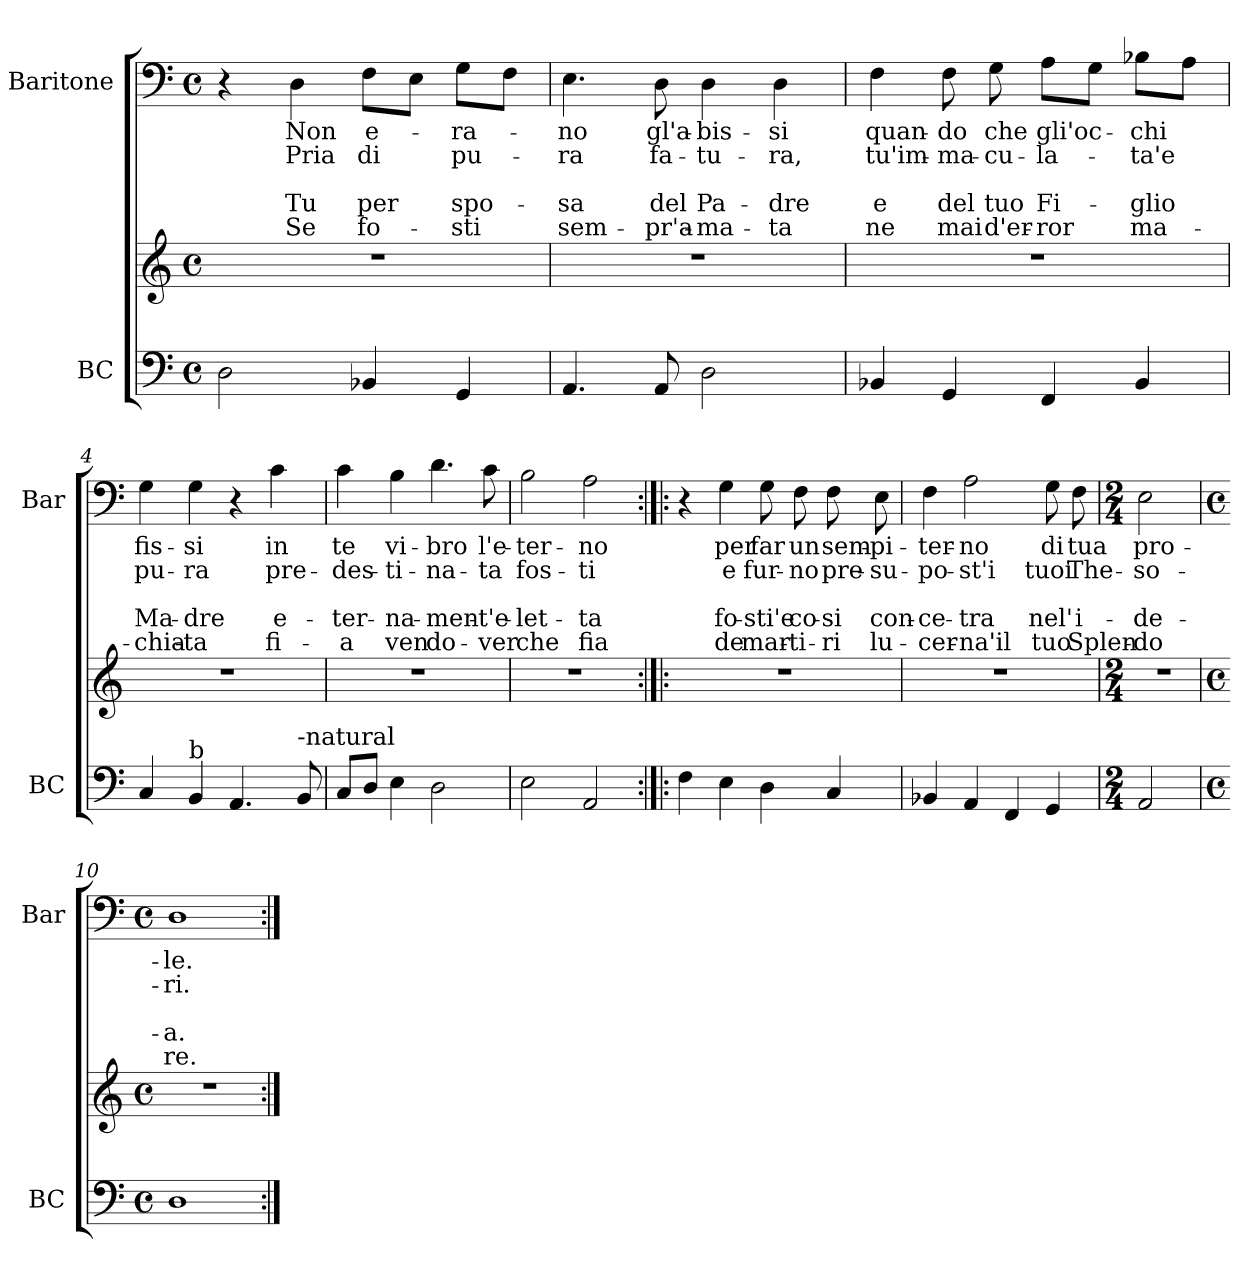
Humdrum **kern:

**kern	**kern	**kern	**text	**text	**text	**text	**text
*part2	*part2	*part1	*part1	*part1	*part1	*part1	*part1
*staff3	*staff2	*staff1	*staff1	*staff1	*staff1	*staff1	*staff1
*I"BC	*	*I"Baritone	*	*	*	*	*
*I'BC	*	*I'Bar	*	*	*	*	*
*clefF4	*clefG2	*clefF4	*	*	*	*	*
*k[]	*k[]	*k[]	*	*	*	*	*
*C:	*C:	*C:	*	*	*	*	*
*M4/4	*M4/4	*M4/4	*	*	*	*	*
*met(c)	*met(c)	*met(c)	*	*	*	*	*
=1	=1	=1	=1	=1	=1	=1	=1
2D\	1r	4r	.	.	.	.	.
!	!	!	!LO:LY:b	!LO:LY:b	!	!LO:LY:b	!LO:LY:b
.	.	4D\	Non	Pria	.	Tu	Se
!	!	!	!LO:LY:b	!LO:LY:b	!	!LO:LY:b	!LO:LY:b
4BB-X/	.	8F\L	e-	di	.	per	fo-
.	.	8E\J	.	.	.	.	.
!	!	!	!LO:LY:b	!LO:LY:b	!	!LO:LY:b	!LO:LY:b
4GG/	.	8G\L	-ra-	pu-	.	spo-	-sti
.	.	8F\J	.	.	.	.	.
=2	=2	=2	=2	=2	=2	=2	=2
!	!	!	!LO:LY:b	!LO:LY:b	!	!LO:LY:b	!LO:LY:b
4.AA/	1r	4.E\	-no	-ra	.	-sa	sem-
!	!	!	!LO:LY:b	!LO:LY:b	!	!LO:LY:b	!LO:LY:b
8AA/	.	8D\	gl'a-	fa-	.	del	-pr'a-
!	!	!	!LO:LY:b	!LO:LY:b	!	!LO:LY:b	!LO:LY:b
2D\	.	4D\	-bis-	-tu-	.	Pa-	-ma-
!	!	!	!LO:LY:b	!LO:LY:b	!	!LO:LY:b	!LO:LY:b
.	.	4D\	-si	-ra,	.	-dre	-ta
=3	=3	=3	=3	=3	=3	=3	=3
!	!	!	!LO:LY:b	!LO:LY:b	!	!LO:LY:b	!LO:LY:b
4BB-X/	1r	4F\	quan-	tu'im-	.	e	ne
!	!	!	!LO:LY:b	!LO:LY:b	!	!LO:LY:b	!LO:LY:b
4GG/	.	8F\	-do	-ma-	.	del	mai
!	!	!	!LO:LY:b	!LO:LY:b	!	!LO:LY:b	!LO:LY:b
.	.	8G\	che	-cu-	.	tuo	d'er-
!	!	!	!LO:LY:b	!LO:LY:b	!	!LO:LY:b	!LO:LY:b
4FF/	.	8A\L	gli'oc-	-la-	.	Fi-	-ror
.	.	8G\J	.	.	.	.	.
!	!	!	!LO:LY:b	!LO:LY:b	!	!LO:LY:b	!LO:LY:b
4BB-/	.	8B-X\L	-chi	-ta'e	.	-glio	ma-
.	.	8A\J	.	.	.	.	.
!!LO:LB:g=z
=4	=4	=4	=4	=4	=4	=4	=4
!	!	!	!LO:LY:b	!LO:LY:b	!	!LO:LY:b	!LO:LY:b
4C/	1r	4G\	fis-	pu-	.	Ma-	-chia-
!LO:TX:a:t=b	!	!	!	!	!	!	!
!	!	!	!LO:LY:b	!LO:LY:b	!	!LO:LY:b	!LO:LY:b
4BB/	.	4G\	-si	-ra	.	-dre	-ta
4.AA/	.	4r	.	.	.	.	.
!	!	!	!LO:LY:b	!LO:LY:b	!	!LO:LY:b	!LO:LY:b
.	.	4c\	in	pre-	.	e-	fi-
!LO:TX:a:t=-natural	!	!	!	!	!	!	!
8BB/	.	.	.	.	.	.	.
=5	=5	=5	=5	=5	=5	=5	=5
!	!	!	!LO:LY:b	!LO:LY:b	!	!LO:LY:b	!LO:LY:b
8C/L	1r	4c\	te	-des-	.	-ter-	-a
8D/J	.	.	.	.	.	.	.
!	!	!	!LO:LY:b	!LO:LY:b	!	!LO:LY:b	!LO:LY:b
4E\	.	4B\	vi-	-ti-	.	-na-	ven
!	!	!	!LO:LY:b	!LO:LY:b	!	!LO:LY:b	!LO:LY:b
2D\	.	4.d\	-bro	-na-	.	-men-	do-
!	!	!	!LO:LY:b	!LO:LY:b	!	!LO:LY:b	!LO:LY:b
.	.	8c\	l'e-	-ta	.	-t'e-	-ver
=6	=6	=6	=6	=6	=6	=6	=6
!	!	!	!LO:LY:b	!LO:LY:b	!	!LO:LY:b	!LO:LY:b
2E\	1r	2B\	-ter-	fos-	.	-let-	che
!	!	!	!LO:LY:b	!LO:LY:b	!	!LO:LY:b	!LO:LY:b
2AA/	.	2A\	-no	-ti	.	-ta	fia
!!LO:LB:g=z
=7:|!|:	=7:|!|:	=7:|!|:	=7:|!|:	=7:|!|:	=7:|!|:	=7:|!|:	=7:|!|:
4F\	1r	4r	.	.	.	.	.
!	!	!	!LO:LY:b	!LO:LY:b	!	!LO:LY:b	!LO:LY:b
4E\	.	4G\	per	e	.	fo-	de
!	!	!	!LO:LY:b	!LO:LY:b	!	!LO:LY:b	!LO:LY:b
4D\	.	8G\	far	fur-	.	-sti'e	mar-
!	!	!	!LO:LY:b	!LO:LY:b	!	!LO:LY:b	!LO:LY:b
.	.	8F\	un	-no	.	co-	-ti-
!	!	!	!LO:LY:b	!LO:LY:b	!	!LO:LY:b	!LO:LY:b
4C/	.	8F\	sem-	pre-	.	-si	-ri
!	!	!	!LO:LY:b	!LO:LY:b	!	!LO:LY:b	!LO:LY:b
.	.	8E\	-pi-	-su-	.	con-	lu-
=8	=8	=8	=8	=8	=8	=8	=8
!	!	!	!LO:LY:b	!LO:LY:b	!	!LO:LY:b	!LO:LY:b
4BB-X/	1r	4F\	-ter-	-po-	.	-ce-	-cer-
!	!	!	!LO:LY:b	!LO:LY:b	!	!LO:LY:b	!LO:LY:b
4AA/	.	2A\	-no	-st'i	.	-tra	-na'il
4FF/	.	.	.	.	.	.	.
!	!	!	!LO:LY:b	!LO:LY:b	!	!LO:LY:b	!LO:LY:b
4GG/	.	8G\	di	tuoi	.	nel'	tuo
!	!	!	!LO:LY:b	!LO:LY:b	!	!LO:LY:b	!LO:LY:b
.	.	8F\	tua	The-	.	i-	Splen-
=9	=9	=9	=9	=9	=9	=9	=9
*M2/4	*M2/4	*M2/4	*	*	*	*	*
!	!	!	!LO:LY:b	!LO:LY:b	!	!LO:LY:b	!LO:LY:b
2AA/	2r	2E\	pro-	-so-	.	-de-	-do
=10	=10	=10	=10	=10	=10	=10	=10
*M4/4	*M4/4	*M4/4	*	*	*	*	*
*met(c)	*met(c)	*met(c)	*	*	*	*	*
!	!	!	!LO:LY:b	!LO:LY:b	!	!LO:LY:b	!LO:LY:b
1D	1r	1D	-le.	-ri.	.	-a.	re.
=:|!	=:|!	=:|!	=:|!	=:|!	=:|!	=:|!	=:|!
*-	*-	*-	*-	*-	*-	*-	*-
